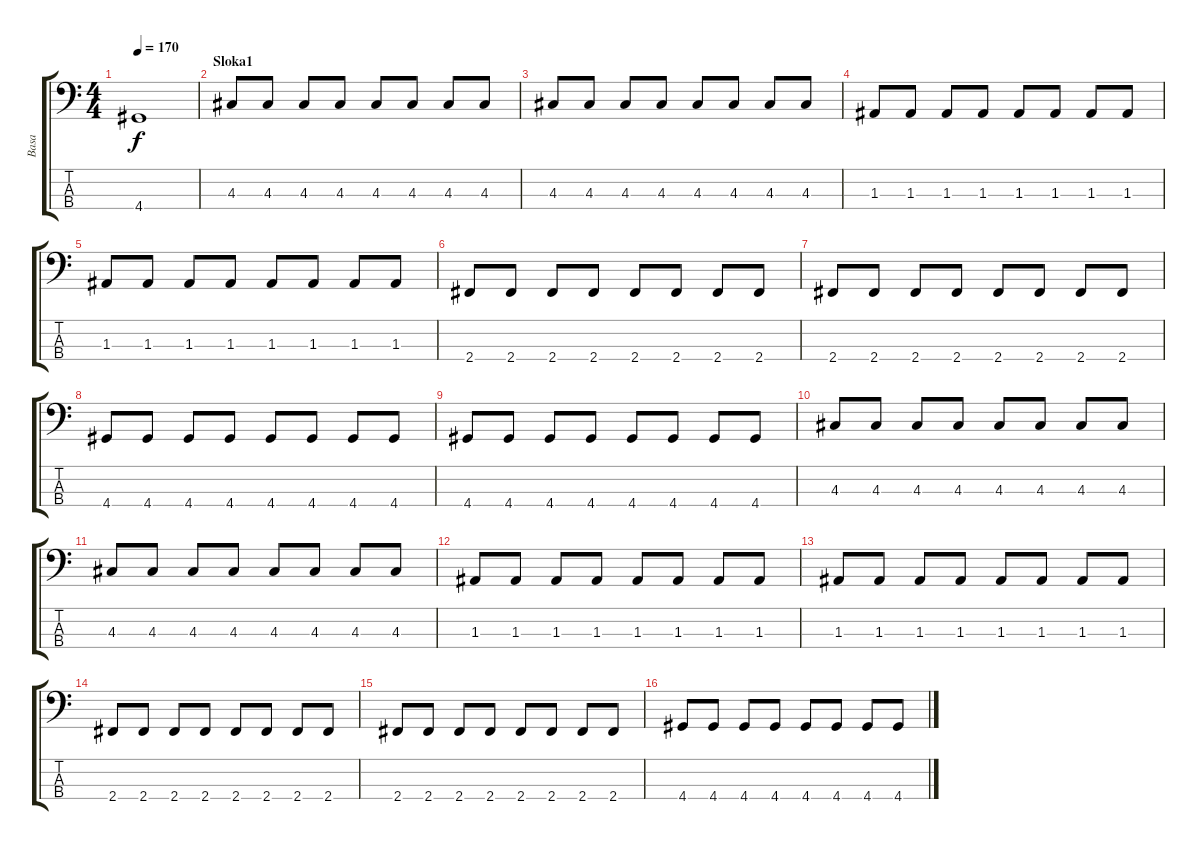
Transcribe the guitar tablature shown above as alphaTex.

\track ("Basa" "Basa") {instrument slapbass2}
\staff {score tabs}
\tuning (G2 D2 A1 E1) {hide}
\ts (4 4)
\tempo 170
\clef f4
\ks c
4.4.1{dy f} |
\section ("" "Sloka1")
4.3.8 4.3.8 4.3.8 4.3.8 4.3.8 4.3.8 4.3.8 4.3.8 |
4.3.8 4.3.8 4.3.8 4.3.8 4.3.8 4.3.8 4.3.8 4.3.8 |
1.3.8 1.3.8 1.3.8 1.3.8 1.3.8 1.3.8 1.3.8 1.3.8 |
1.3.8 1.3.8 1.3.8 1.3.8 1.3.8 1.3.8 1.3.8 1.3.8 |
2.4.8 2.4.8 2.4.8 2.4.8 2.4.8 2.4.8 2.4.8 2.4.8 |
2.4.8 2.4.8 2.4.8 2.4.8 2.4.8 2.4.8 2.4.8 2.4.8 |
4.4.8 4.4.8 4.4.8 4.4.8 4.4.8 4.4.8 4.4.8 4.4.8 |
4.4.8 4.4.8 4.4.8 4.4.8 4.4.8 4.4.8 4.4.8 4.4.8 |
4.3.8 4.3.8 4.3.8 4.3.8 4.3.8 4.3.8 4.3.8 4.3.8 |
4.3.8 4.3.8 4.3.8 4.3.8 4.3.8 4.3.8 4.3.8 4.3.8 |
1.3.8 1.3.8 1.3.8 1.3.8 1.3.8 1.3.8 1.3.8 1.3.8 |
1.3.8 1.3.8 1.3.8 1.3.8 1.3.8 1.3.8 1.3.8 1.3.8 |
2.4.8 2.4.8 2.4.8 2.4.8 2.4.8 2.4.8 2.4.8 2.4.8 |
2.4.8 2.4.8 2.4.8 2.4.8 2.4.8 2.4.8 2.4.8 2.4.8 |
4.4.8 4.4.8 4.4.8 4.4.8 4.4.8 4.4.8 4.4.8 4.4.8
